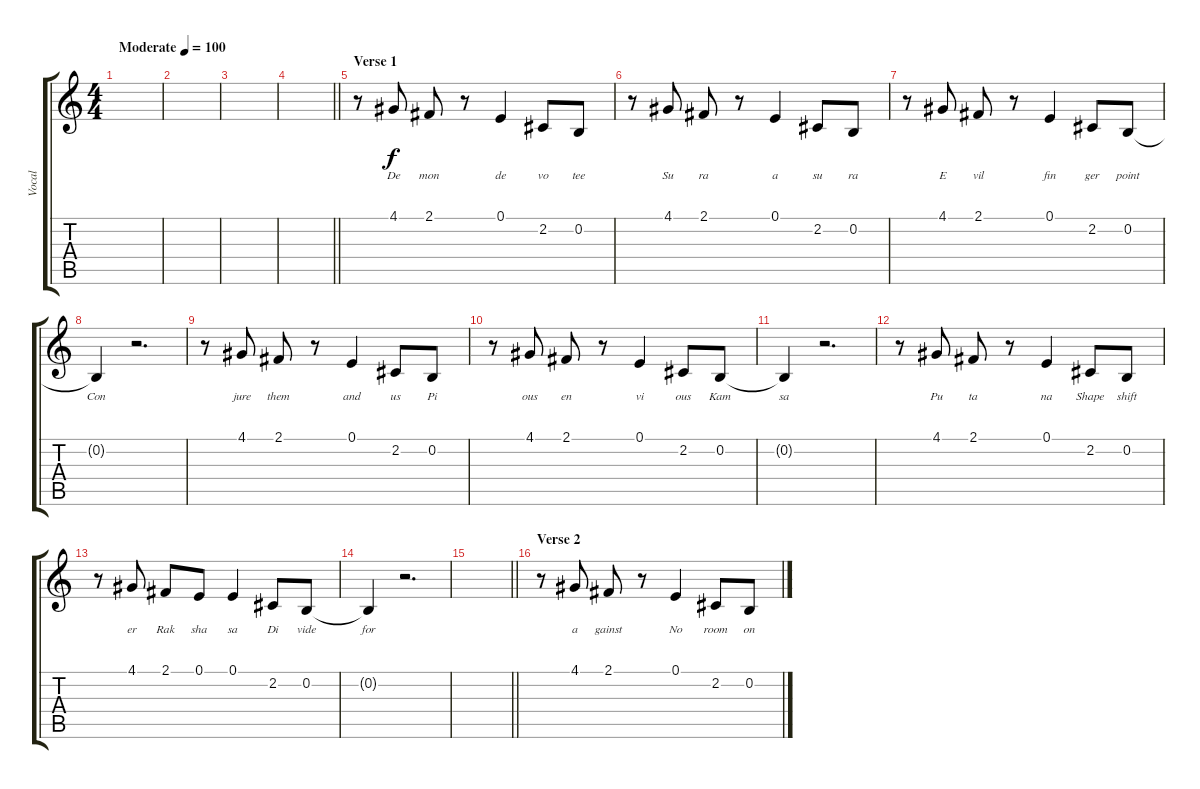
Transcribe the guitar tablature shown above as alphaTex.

\track ("Vocal" "Vocal") {instrument acousticgrandpiano}
\staff {score tabs}
\tuning (E4 B3 G3 D3 A2 E2) {hide}
\ts (4 4)
\tempo (100 "Moderate")
\clef g2
\ks c
|
|
|
\barLineRight lightlight
|
\section ("" "Verse 1")
r.8 4.1.8{lyrics (0 "De") lyrics (1 "") lyrics (2 "") lyrics (3 "") lyrics (4 "")} 2.1.8{lyrics (0 "mon") lyrics (1 "") lyrics (2 "") lyrics (3 "") lyrics (4 "")} r.8 0.1.4{lyrics (0 "de") lyrics (1 "") lyrics (2 "") lyrics (3 "") lyrics (4 "")} 2.2.8{lyrics (0 "vo") lyrics (1 "") lyrics (2 "") lyrics (3 "") lyrics (4 "")} 0.2.8{lyrics (0 "tee") lyrics (1 "") lyrics (2 "") lyrics (3 "") lyrics (4 "")} |
r.8 4.1.8{lyrics (0 "Su") lyrics (1 "") lyrics (2 "") lyrics (3 "") lyrics (4 "")} 2.1.8{lyrics (0 "ra") lyrics (1 "") lyrics (2 "") lyrics (3 "") lyrics (4 "")} r.8 0.1.4{lyrics (0 "a") lyrics (1 "") lyrics (2 "") lyrics (3 "") lyrics (4 "")} 2.2.8{lyrics (0 "su") lyrics (1 "") lyrics (2 "") lyrics (3 "") lyrics (4 "")} 0.2.8{lyrics (0 "ra") lyrics (1 "") lyrics (2 "") lyrics (3 "") lyrics (4 "")} |
r.8 4.1.8{lyrics (0 "E") lyrics (1 "") lyrics (2 "") lyrics (3 "") lyrics (4 "")} 2.1.8{lyrics (0 "vil") lyrics (1 "") lyrics (2 "") lyrics (3 "") lyrics (4 "")} r.8 0.1.4{lyrics (0 "fin") lyrics (1 "") lyrics (2 "") lyrics (3 "") lyrics (4 "")} 2.2.8{lyrics (0 "ger") lyrics (1 "") lyrics (2 "") lyrics (3 "") lyrics (4 "")} 0.2.8{lyrics (0 "point") lyrics (1 "") lyrics (2 "") lyrics (3 "") lyrics (4 "")} |
0.2{t}.4{lyrics (0 "Con") lyrics (1 "") lyrics (2 "") lyrics (3 "") lyrics (4 "")} r.2{d} |
r.8 4.1.8{lyrics (0 "jure") lyrics (1 "") lyrics (2 "") lyrics (3 "") lyrics (4 "")} 2.1.8{lyrics (0 "them") lyrics (1 "") lyrics (2 "") lyrics (3 "") lyrics (4 "")} r.8 0.1.4{lyrics (0 "and") lyrics (1 "") lyrics (2 "") lyrics (3 "") lyrics (4 "")} 2.2.8{lyrics (0 "us") lyrics (1 "") lyrics (2 "") lyrics (3 "") lyrics (4 "")} 0.2.8{lyrics (0 "Pi") lyrics (1 "") lyrics (2 "") lyrics (3 "") lyrics (4 "")} |
r.8 4.1.8{lyrics (0 "ous") lyrics (1 "") lyrics (2 "") lyrics (3 "") lyrics (4 "")} 2.1.8{lyrics (0 "en") lyrics (1 "") lyrics (2 "") lyrics (3 "") lyrics (4 "")} r.8 0.1.4{lyrics (0 "vi") lyrics (1 "") lyrics (2 "") lyrics (3 "") lyrics (4 "")} 2.2.8{lyrics (0 "ous") lyrics (1 "") lyrics (2 "") lyrics (3 "") lyrics (4 "")} 0.2.8{lyrics (0 "Kam") lyrics (1 "") lyrics (2 "") lyrics (3 "") lyrics (4 "")} |
0.2{t}.4{lyrics (0 "sa") lyrics (1 "") lyrics (2 "") lyrics (3 "") lyrics (4 "")} r.2{d} |
r.8 4.1.8{lyrics (0 "Pu") lyrics (1 "") lyrics (2 "") lyrics (3 "") lyrics (4 "")} 2.1.8{lyrics (0 "ta") lyrics (1 "") lyrics (2 "") lyrics (3 "") lyrics (4 "")} r.8 0.1.4{lyrics (0 "na") lyrics (1 "") lyrics (2 "") lyrics (3 "") lyrics (4 "")} 2.2.8{lyrics (0 "Shape") lyrics (1 "") lyrics (2 "") lyrics (3 "") lyrics (4 "")} 0.2.8{lyrics (0 "shift") lyrics (1 "") lyrics (2 "") lyrics (3 "") lyrics (4 "")} |
r.8 4.1.8{lyrics (0 "er") lyrics (1 "") lyrics (2 "") lyrics (3 "") lyrics (4 "")} 2.1.8{lyrics (0 "Rak") lyrics (1 "") lyrics (2 "") lyrics (3 "") lyrics (4 "")} 0.1.8{lyrics (0 "sha") lyrics (1 "") lyrics (2 "") lyrics (3 "") lyrics (4 "")} 0.1.4{lyrics (0 "sa") lyrics (1 "") lyrics (2 "") lyrics (3 "") lyrics (4 "")} 2.2.8{lyrics (0 "Di") lyrics (1 "") lyrics (2 "") lyrics (3 "") lyrics (4 "")} 0.2.8{lyrics (0 "vide") lyrics (1 "") lyrics (2 "") lyrics (3 "") lyrics (4 "")} |
0.2{t}.4{lyrics (0 "for") lyrics (1 "") lyrics (2 "") lyrics (3 "") lyrics (4 "")} r.2{d} |
\barLineRight lightlight
|
\section ("" "Verse 2")
r.8 4.1.8{lyrics (0 "a") lyrics (1 "") lyrics (2 "") lyrics (3 "") lyrics (4 "")} 2.1.8{lyrics (0 "gainst") lyrics (1 "") lyrics (2 "") lyrics (3 "") lyrics (4 "")} r.8 0.1.4{lyrics (0 "No") lyrics (1 "") lyrics (2 "") lyrics (3 "") lyrics (4 "")} 2.2.8{lyrics (0 "room") lyrics (1 "") lyrics (2 "") lyrics (3 "") lyrics (4 "")} 0.2.8{lyrics (0 "on") lyrics (1 "") lyrics (2 "") lyrics (3 "") lyrics (4 "")}
